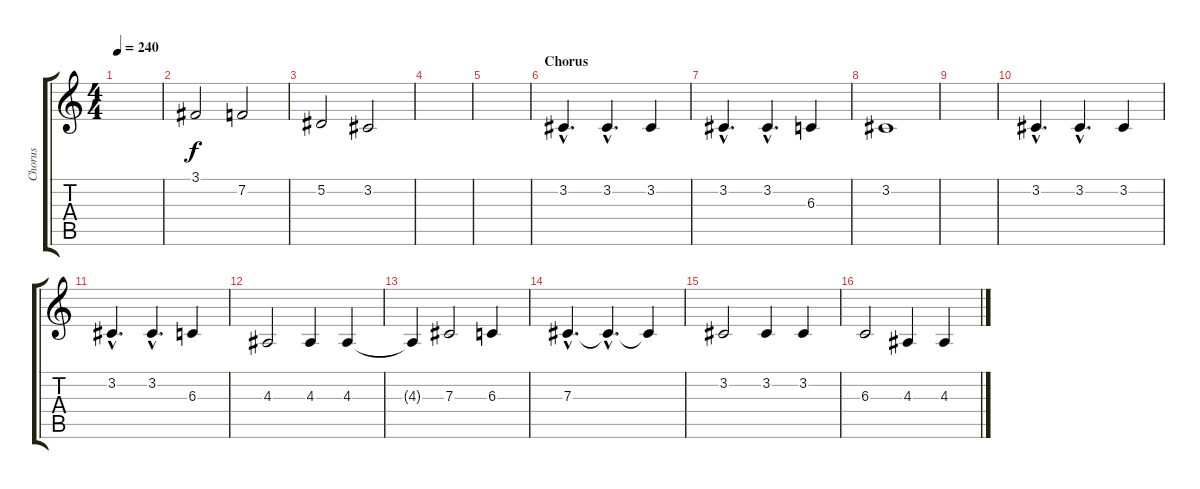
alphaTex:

\track ("Chorus" "Chorus") {instrument lead6voice}
\staff {score tabs}
\tuning (Eb4 Bb3 Gb3 Db3 Ab2 Eb2) {hide}
\ts (4 4)
\tempo 240
\clef g2
\ks c
|
3.1.2 7.2.2 |
5.2.2 3.2.2 |
|
|
\section ("" "Chorus")
3.2{hac}.4{d} 3.2{hac}.4{d} 3.2.4 |
3.2{hac}.4{d} 3.2{hac}.4{d} 6.3.4 |
3.2.1 |
|
3.2{hac}.4{d} 3.2{hac}.4{d} 3.2.4 |
3.2{hac}.4{d} 3.2{hac}.4{d} 6.3.4 |
4.3.2 4.3.4 4.3.4 |
4.3{t}.4 7.3.2 6.3.4 |
7.3{hac}.4{d} 7.3{hac t}.4{d} 7.3{t}.4 |
3.2.2 3.2.4 3.2.4 |
6.3.2 4.3.4 4.3.4
